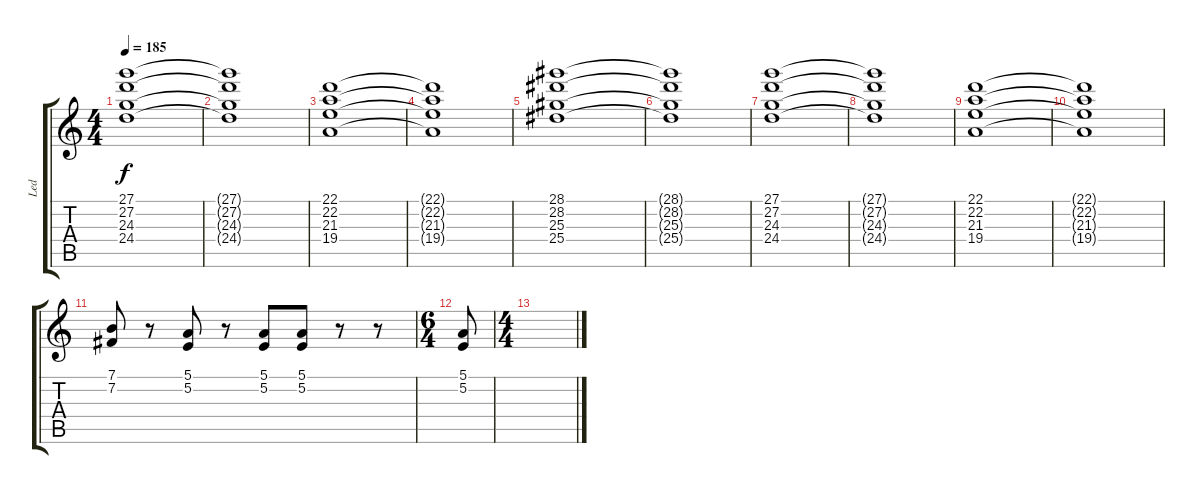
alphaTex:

\track ("Led" "Led") {instrument lead5charang}
\staff {score tabs}
\tuning (E4 B3 G3 D3 A2 E2) {hide}
\ts (4 4)
\tempo 185
\clef g2
\ks c
(27.1 27.2 24.3 24.4).1{dy f} |
(27.1{t} 27.2{t} 24.3{t} 24.4{t}).1 |
(22.1 22.2 21.3 19.4).1 |
(22.1{t} 22.2{t} 21.3{t} 19.4{t}).1 |
(28.1 28.2 25.3 25.4).1 |
(28.1{t} 28.2{t} 25.3{t} 25.4{t}).1 |
(27.1 27.2 24.3 24.4).1 |
(27.1{t} 27.2{t} 24.3{t} 24.4{t}).1 |
(22.1 22.2 21.3 19.4).1 |
(22.1{t} 22.2{t} 21.3{t} 19.4{t}).1 |
(7.1 7.2).8{volume 10 instrument lead5charang} r.8 (5.1 5.2).8 r.8 (5.1 5.2).8 (5.1 5.2).8 r.8 r.8 |
\ts (6 4)
(5.1 5.2).8 |
\ts (4 4)
